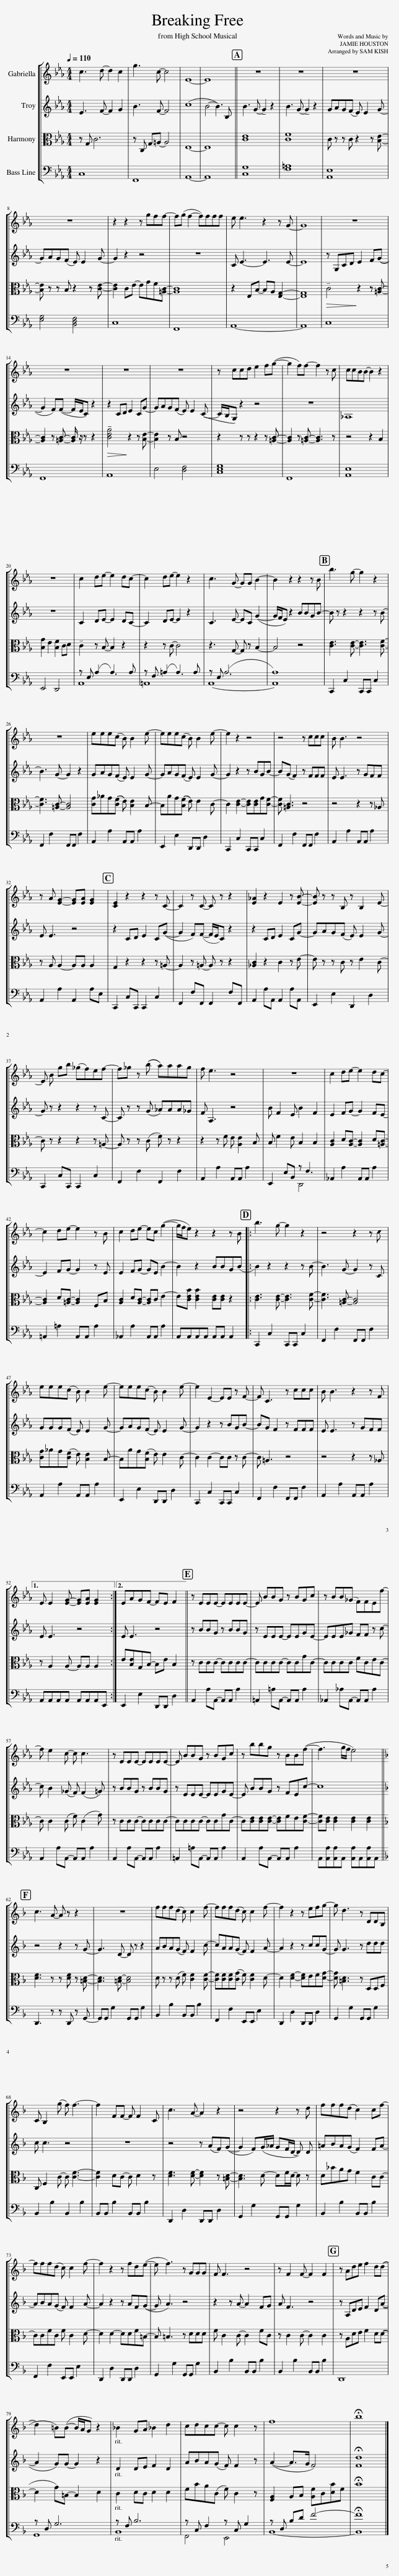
X:1
%%score [ 1 2 3 ( 4 5 ) ]
L:1/8
Q:1/4=110
M:4/4
I:linebreak $
K:Eb
V:1 treble
V:2 treble
V:3 alto
V:4 bass
V:5 bass
V:1
 c3 d- d2 c2 | g3 c- c4 | E8- | E8 || z8 | %5
 z8 | z8 |$ z8 | z2 z2 z gff- | f(g f2- f)fff | %10
 e e3 z2 z G- | G8 | z8 |$ z8 | z8 | %15
 z8 | z ccd e2 f(g- | g2 f)f- f2 z c | ccBB- B2 z2 |$ z8 | %20
 c2 de- e2 dc- | c2 de- e2 z2 | c3 G- GG B2- | B2 z2 z2 z B | b3 g- g2 z2 |$ %25
 z8 | eee(c B) B2 e- | eee(c B) B2 e- | e2 z2 z4 | z4 z ccc | %30
 B B3 z4 |$ z A [EG]2- [EG][EA] [EG]2 | [CE]2 z2 z2 z C- | C2 z C- C z z2 | [E_A]2 z2 E2 z [EB]- | %35
 [EB] z z B, z B,2 E- |$ E B gb (_gf)ef- | f_g z ((b a))aag | f e3 z4 | z8 | %40
 c2 de- e2 dc- |$ c2 de- e2 z B | c2 de- ec (g2- | g/f/e) z2 z2 z B |: b3 g- g2 z2 | %45
 z4 z2 z c |$ eee(c B) B2 e- | eee(c B) B2 e- | e2 E2- EE z F- | F C3 z ccc | %50
 B B3 z2 z F |1$ E E2 [EG]- [EG][EA] [EG]2 :|2 EAGF- FE F2 || z EEE- EEEE- | E BBG z BGc | %55
 z BB(_G F)FEf- |$ f e2 c- c c3 | z EEE- EEEE- | E BBG z BGc | z bbg z BB(f- | %60
 f3 g/f/ e4) ||$[K:F] c3 A- A z z2 | z8 | fff(d c) c2 f- | fff(d c) c2 f- | %65
 f2 z2 z efg- | g d3 z DDB, |$ C B,2 (g f) f3- | f2 FF- F F2 C | c3 A- A2 z2 | %70
 z4 z2 z d | fff(d c2) cf- |$ fff(d c) c2 f- | f2 z2 z fd(e- | e f3) z GGG | %75
 F F3 z4 | z F2 F- F2 F2 | z Ade f2 d(d- |$ d2 =B)(B- B/A/G) z2 | _B2 GA _B2 d2 | %80
 cdcc- c c2 z | f8 | !fermata!b8 |] %83
V:2
 E3 F- F2 G2 | B3 F- F4 | (c8 | B4- B3) B, || B3 G- !tenuto!G2 z2 | %5
 B3 G- !tenuto!G2 z2 | GAG(F E) E2 G- |$ GAG(F E) E2 G- | G2 z2 z4 | z8 | %10
 C E3- E3 E- | E8 | z G,CD E2 F(G- |$ G2 F)(F- F/E/C) z2 | z2 CD E2 CG- | %15
 GAG(F E) E2 (C- | C/B,/G,) z2 z4 | z8 | _A,8 |$ z8 | %20
 C2 DE- E2 DC- | C2 DE- E2 z2 | C3 E- EC (G2- | G/F/E) z2 BBGB- | B z z2 z2 z B- |$ %25
 B3 G- G2 z2 | GAG(F E) E2 G- | GAG(F E) E2 G- | G2 z2 z BGB- | B(G F2) z FFF | %30
 E E3 z GFF |$ E E3 z4 | z2 CD E2 C(G- | G2 F)(F- F/)E/C z2 | z2 CD E2 CG- | %35
 GAG(F E) E2 G- |$ G z z2 z2 z C- | C z z (G _A)AA_G | F A,3 z4 | B F2 E B2 F2 | %40
 E2 FG- G2 FE- |$ E2 FG- G2 z E | E2 FG- GE B2- | B2 z2 BBG(B |: B2) z2 z2 z B- | %45
 B3 G- G2 z C |$ GGG(F E) E2 G- | GAG(F E) E2 G- | G2 z2 z BGB- | BG F2 z FFF | %50
 E E3 z GFF |1$ E E3 z4 :|2 E E3 z4 || z BBG z BBG | z EEE- EEGE- | %55
 EEE_G FF z c- |$ c B2 (_G F) (F2 =G) | z BBG z BBG | z EEE- EEGE- | E BBG z FEc- | %60
 c8 ||$[K:F] z4 z2 z G- | G3 D- D z z2 | ABA(G F) F2 c- | cAA(G F) F2 A- | %65
 A2 z2 z ccG- | G G3 z ddd |$ c c3 z4 | z8 | z4 z (AF)(G- | %70
 G2 F)(G/_A/ GF/D/-) D D | =ABA(G F2) FA- |$ ABA(G F) F2 A- | A2 z2 z AF(G- | G A3) z4 | %75
 z2 z A- A2 FG | A F3 z4 | z A,DE F2 D(A- |$ A2 G)G- G2 z2 | D2 DE F2 D2 | %80
 ABA(G F) F2 z | (A2- A>G F4) | !fermata![Fd]8 |] %83
V:3
 z G, C6 | z C, G,=A,- A,4 | E,8- | E,8 || [CE]8 | %5
 [CF]8 | C z z C z2 z [B,E]- |$ [B,E] z z B, z2 z [CE]- | [CE]2 CE- EGF[=A,C]- | [A,C]8 | %10
 z2 E,B,- B,A, [E,G,]2- | [E,G,]8 |!>(! !tenuto!C4 z2 z [=A,C]-!>)! |$ [A,C]2 z [=A,C]- [A,C]/ z/ z z2 |!>(! !tenuto![CEA]4 z2 z [B,E]-!>)! | %15
 [B,E]2 z B, z4 | z2 z z z2 z [=A,C]- | [A,C]2 z [=A,C]- [A,C]3 z | z4 z2 B,2 |$ [B,G]2 E2 [B,F]2 CD | %20
 !tenuto!C2 z B,- B,2 z2 | z2 z C- C4 | z3 G,- G, z B,2- | B,4 z4 | [CE]3 [CE]- [CE]3 [CF]- |$ %25
 [CF]3 [=A,C]- [A,C]4 | [CG]_AG(([CF] E)) [B,E]2 B,- | B,AG(([B,F] E)) E2 C- | C2 [CE]2- [CE][CE]G[CF]- | [CF] [=A,C]3 z4 | %30
 z4 z2 z _A, |$ z A, A,2- A,A, A,2 | G,2 z2 z2 z =A,- | A,2 z =A,- A, z z2 | [_A,C]2 z2 C2 z E- | %35
 E z z C z E2 C- |$ C z z2 z2 z =A,- | A, z z (C F) z z2 | z2 z F E [A,E]2 B, | B, F2 E B,2 B,2 | %40
 [A,C]2 D[A,C]- [A,C]2 D[=A,C]- |$ [A,C]2 D[=A,C]- [A,C]2 F,B, | [A,C]2 D[A,C]- [A,C]C E2- | E[CEB] [CEB]2 [CE][CE] z2 |: [CE]3 [CE]- [CE]3 [CF]- | %45
 [CF]3 [=A,C]- [A,C]4 |$ [CG]_AG([CF] E) [B,E]2 B,- | B,AG([B,F] E) E2 C- | C2 C2- CC z C- | C =A,3 z4 | %50
 z4 z2 z _A, |1$ z A,2 A,- A,A, A,2 :|2 E[B,E]G,B,- B,E B,2 || z CCC- CCCC- | CCCC- CCGC- | %55
 CCCC FCEC- |$ C C2 (C F) (C2 G) | z CCC- CCCC- | CCCC- CCGC- | C[CE][CE][CE]- [CE]FE[CF]- | %60
 [CF][CE] [CE]2 [CE]2 [CE]2 ||$[K:F] [DF]3 z z [DF] z [=B,D]- | [B,D]3 [=B,D]- [B,D]4 | D z z (D F) [CF]2 [CF]- | [CF][CF][CF]([CG] F) [CF]2 D- | %65
 D2 [DF]2- [DF]EF[DG]- | [DG] [=B,D]3 z D,D,F, |$ C, F,2 C- C [CF]3- | [CF]2 DC- C D2 z | [DF]3 [DF]- [DF]2 z [=B,D]- | %70
 [B,D]3 D- DF/D/- D z | D_BAG F2 CC- |$ CCFC F C2 D- | D2 D2- DDF=B,- | B, =B,3 z DDD | %75
 F C2 C- C2 FC | z C2 C- C2 C2 | z A,DE F2 D(D- |$ D2 G)=B,- B,2 D2 | C2 DC D2 D2 | %80
 FBA(C F) C2 z | [F,A,]2 A,B, [A,F]C[DB]F | !fermata!B8 |] %83
V:4
 C,8 | F,,8 | A,,8- | A,,8 || [C,G,]8 | %5
 [F,=A,]8 | [A,,E,]8 |$ [E,G,]4 [B,,D,F,]4 | C,8 | F,,8 | %10
 A,,8- | A,,8 | C,8 |$ F,,8 | A,,8 | %15
 E,4 [D,F,]4 | [C,E,G,]8 | F,,8 | [A,,E,]8 |$ E,,4 D,,4 | %20
 A,,8 | =A,,8 | A,,8- | A,,8 | C,,2 C,2 C,,C,, C,2 |$ %25
 F,,2 F,2 F,,F,, F,2 | A,,2 A,2 A,,A,, A,2 | E,,2 E,2 D,,D,, D,2 | C,,2 C,2 C,,C,, C,2 | F,,2 F,2 F,,F,, F,2 | %30
 A,,2 A,2 A,,A,, A,2 |$ A,,2 A,2 A,,2 A,E, | C,,2 C,C,, C,,2 C,2 | F,,2 F,F,, F,,2 F,F,, | A,,2 A,A,, A,,2 A,A,, | %35
 E,,2 E,2 D,,2 D,2 |$ C,,2 C,C,, C,,2 C,2 | F,,2 F,2 F,,2 F,2 | A,,2 A,2 A,,A,, A,2 | E,,2 E,B,, D,,4 | %40
 _A,,2 A,2 A,,A,, A,2 |$ =A,,2 =A,2 A,,A,, A,2 | _A,,2 A,2 A,,A,, A,2 | A,,A,,A,,A,, A,,A,, A,,2 |: C,,2 C,2 C,,C,, C,2 | %45
 F,,2 F,2 F,,F,, F,2 |$ A,,2 A,2 A,,A,, A,2 | E,,2 E,2 D,,D,, D,2 | C,,2 C,2 C,,C,, C,2 | F,,2 F,2 F,,F,, F,2 | %50
 A,,2 A,2 A,,A,, A,2 |1$ A,,A,,A,,A,, A,,A,,A,,E,, :|2 E,,2 E,2 D,,D,, D,2 || A,,2 A,A,,- A,,A,, A,2 | =A,,2 =A,A,,- A,,A,, A,2 | %55
 _A,,2 _A,A,,- A,,A,, A,2 |$ A,,2 A,A,,- A,,A,, A,2 | A,,2 A,A,,- A,,A,, A,2 | =A,,2 =A,A,,- A,,A,, A,2 | A,,2 A,A,,- A,,A,, A,2 | %60
 A,,[A,,A,][A,,A,]A,, [A,,A,]A,,[A,,A,]A,, ||$[K:F] D,,3 z z D,, z G,,- | G,,G,, G,2 G,,G,, G,2 | B,,2 B,2 B,,B,, B,2 | F,,2 F,2 E,,E,, E,2 | %65
 D,,2 D,2 D,,D,, D,2 | G,,2 G,2 G,,G,, G,2 |$ B,,2 B,2 B,,2 B,2 | B,,B,, B,2 B,,B,, B,2 | D,,2 D,2 D,,D,, D,2 | %70
 G,,2 G,2 G,,G,, G,2 | B,,2 B,2 B,,B,, B,2 |$ F,,2 F,2 E,,E,, E,2 | D,,2 D,2 D,,D,, D,2 | G,,2 G,2 G,,G,, G,2 | %75
 B,,2 B,2 B,,B,, B,2 | B,,2 B,2 B,,B,, B,2 | D,,8 |$ z D, G,6 | z F, B,6 | %80
 z C, F,2 z C, G,2 | z D, B,D F4- | !fermata![B,,F]8 |] %83
V:5
 x8 | x8 | x8 | x8 || x8 | %5
 x8 | x8 |$ x8 | x8 | x8 | %10
 x8 | x8 | x8 |$ x8 | x8 | %15
 x8 | x8 | x8 | x8 |$ x8 | %20
 z E, A,2- A,3 A, | z F, =A,2- A,3 A, | z E, A,6- | A,8 | x8 |$ %25
 x8 | x8 | x8 | x8 | x8 | %30
 x8 |$ x8 | x8 | x8 | x8 | %35
 x8 |$ x8 | x8 | x8 | x4 z F,3 | %40
 x8 |$ x8 | x8 | x8 |: x8 | %45
 x8 |$ x8 | x8 | x8 | x8 | %50
 x8 |1$ x8 :|2 x8 || x8 | x8 | %55
 x8 |$ x8 | x8 | x8 | x8 | %60
 x8 ||$[K:F] x8 | x8 | x8 | x8 | %65
 x8 | x8 |$ x8 | x8 | x8 | %70
 x8 | x8 |$ x8 | x8 | x8 | %75
 x8 | x8 | x8 |$ G,,8 | B,,8 | %80
 F,,4 E,,4 | B,,8- | x8 |] %83
